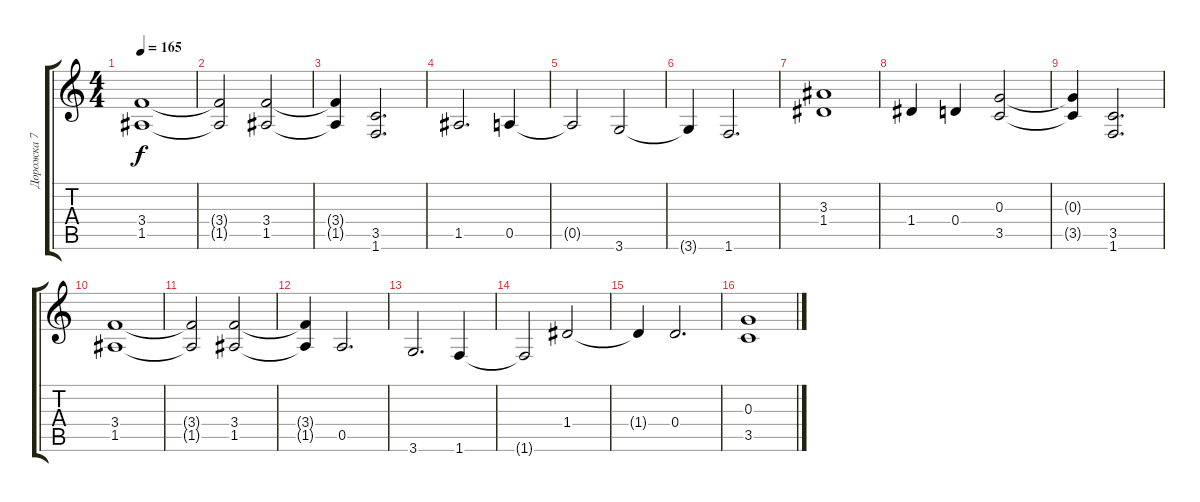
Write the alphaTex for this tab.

\track ("Дорожка 7" "Дорожка 7") {instrument distortionguitar}
\staff {score tabs}
\tuning (E4 B3 G3 D3 A2 E2) {hide}
\ts (4 4)
\tempo 165
\clef g2
\ks c
(3.4 1.5).1{dy f} |
(3.4{t} 1.5{t}).2 (3.4 1.5).2 |
(3.4{t} 1.5{t}).4 (3.5 1.6).2{d} |
1.5.2{d} 0.5.4 |
0.5{t}.2 3.6.2 |
3.6{t}.4 1.6.2{d} |
(3.3 1.4).1 |
1.4.4 0.4.4 (0.3 3.5).2 |
(0.3{t} 3.5{t}).4 (3.5 1.6).2{d} |
(3.4 1.5).1 |
(3.4{t} 1.5{t}).2 (3.4 1.5).2 |
(3.4{t} 1.5{t}).4 0.5.2{d} |
3.6.2{d} 1.6.4 |
1.6{t}.2 1.4.2 |
1.4{t}.4 0.4.2{d} |
(0.3 3.5).1
